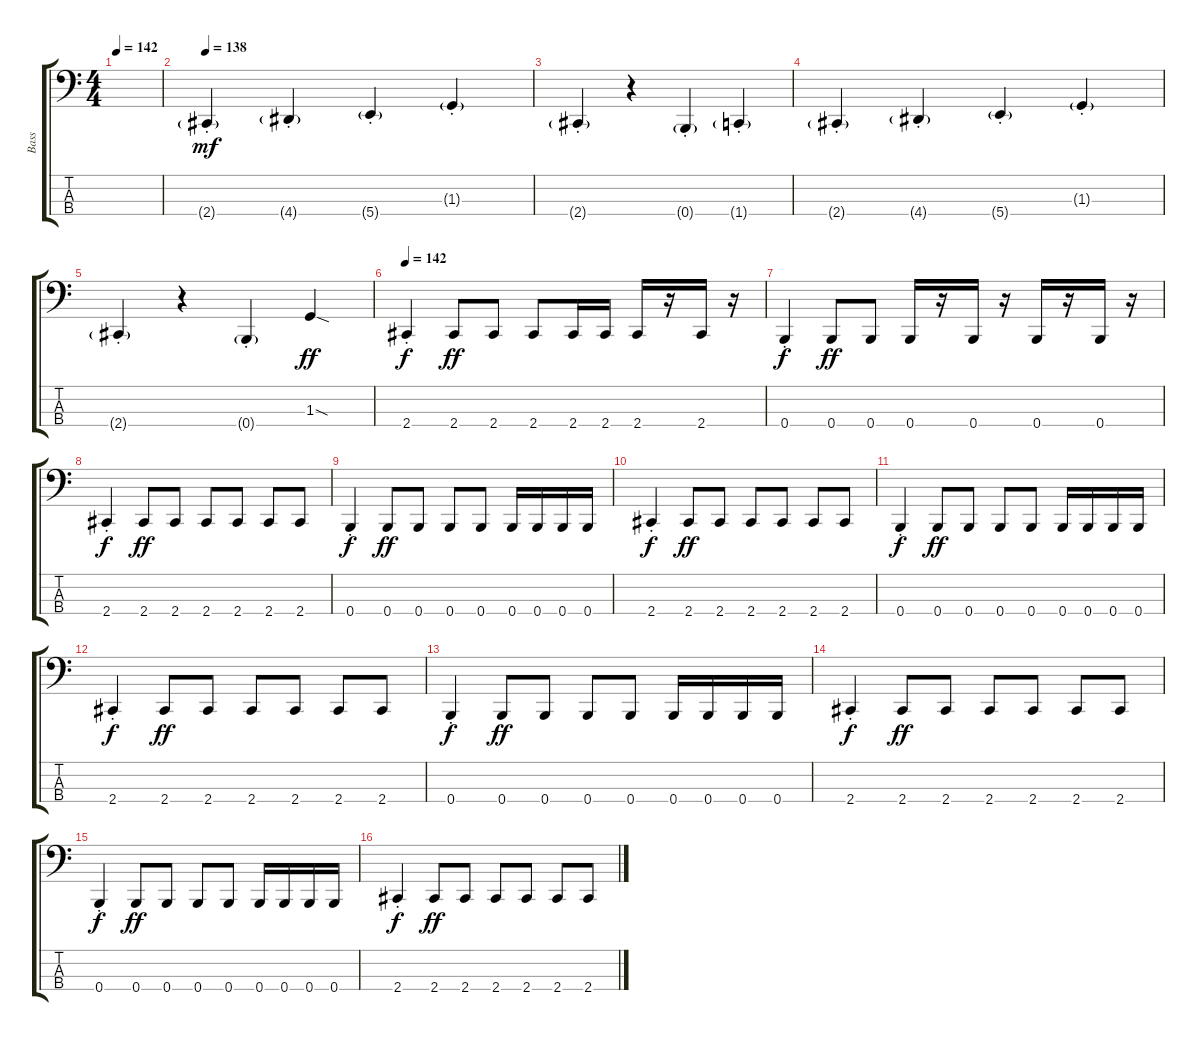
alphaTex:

\track ("Bass" "Bass") {instrument electricbassfinger}
\staff {score tabs}
\tuning (E2 B1 Gb1 B0) {hide}
\ts (4 4)
\tempo 142
\clef f4
\ks c
|
\tempo 138
2.4{g st}.4{dy mf} 4.4{g st}.4 5.4{g st}.4 1.3{g st}.4 |
2.4{g st}.4 r.4 0.4{g st}.4 1.4{g st}.4 |
2.4{g st}.4 4.4{g st}.4 5.4{g st}.4 1.3{g st}.4 |
2.4{g st}.4 r.4 0.4{g st}.4 1.3{sod}.4{dy ff} |
\tempo 142
2.4{st}.4{dy f} 2.4.8{dy ff} 2.4.8 2.4.8 2.4.16 2.4.16 2.4.16 r.16 2.4.16 r.16 |
0.4{st}.4{dy f} 0.4.8{dy ff} 0.4.8 0.4.16 r.16 0.4.16 r.16 0.4.16 r.16 0.4.16 r.16 |
2.4{st}.4{dy f} 2.4.8{dy ff} 2.4.8 2.4.8 2.4.8 2.4.8 2.4.8 |
0.4{st}.4{dy f} 0.4.8{dy ff} 0.4.8 0.4.8 0.4.8 0.4.16 0.4.16 0.4.16 0.4.16 |
2.4{st}.4{dy f} 2.4.8{dy ff} 2.4.8 2.4.8 2.4.8 2.4.8 2.4.8 |
0.4{st}.4{dy f} 0.4.8{dy ff} 0.4.8 0.4.8 0.4.8 0.4.16 0.4.16 0.4.16 0.4.16 |
2.4{st}.4{dy f} 2.4.8{dy ff} 2.4.8 2.4.8 2.4.8 2.4.8 2.4.8 |
0.4{st}.4{dy f} 0.4.8{dy ff} 0.4.8 0.4.8 0.4.8 0.4.16 0.4.16 0.4.16 0.4.16 |
2.4{st}.4{dy f} 2.4.8{dy ff} 2.4.8 2.4.8 2.4.8 2.4.8 2.4.8 |
0.4{st}.4{dy f} 0.4.8{dy ff} 0.4.8 0.4.8 0.4.8 0.4.16 0.4.16 0.4.16 0.4.16 |
2.4{st}.4{dy f} 2.4.8{dy ff} 2.4.8 2.4.8 2.4.8 2.4.8 2.4.8
